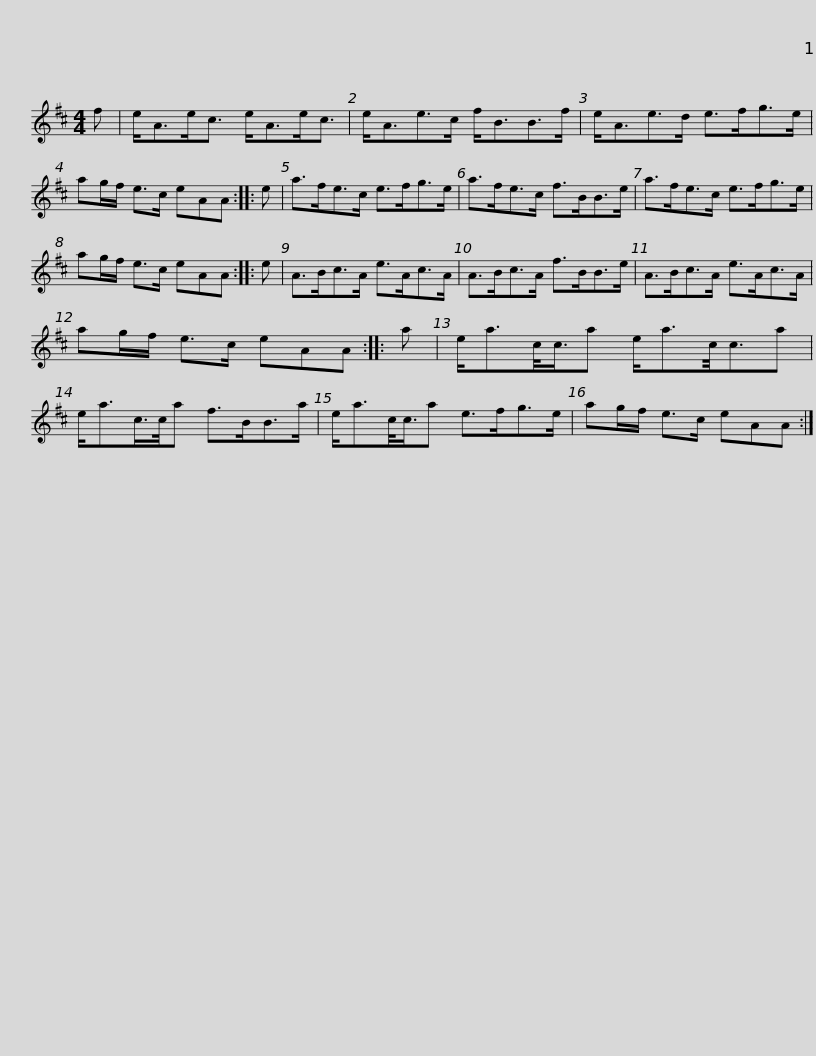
X:1
L:1/8
M:4/4
I:linebreak $
K:D
V:1 treble
V:1
 f | e<Ae<c e<Ae<c | e<Ae>c f<BB>f | e<Ae>d e>fg>e | ag/f/ e>c eAA :: %5
 e |$ a>fe>c e>fg>e | a>fe>c f>BB>e | a>fe>c e>fg>e | ag/f/ e>c eAA :: %10
 e |$ A>Bc>A e>Ac>A | A>Bc>A f>BB>e | A>Bc>A e>Ac>A | ag/f/ e>c eAA :: %15
 a |$ e<ac/<c/a e<ac/4c3/2a | e<ac/>c/a f>BB>a | e<ac/<c/a e>fg>e | ag/f/ e>c eAA :| %20
